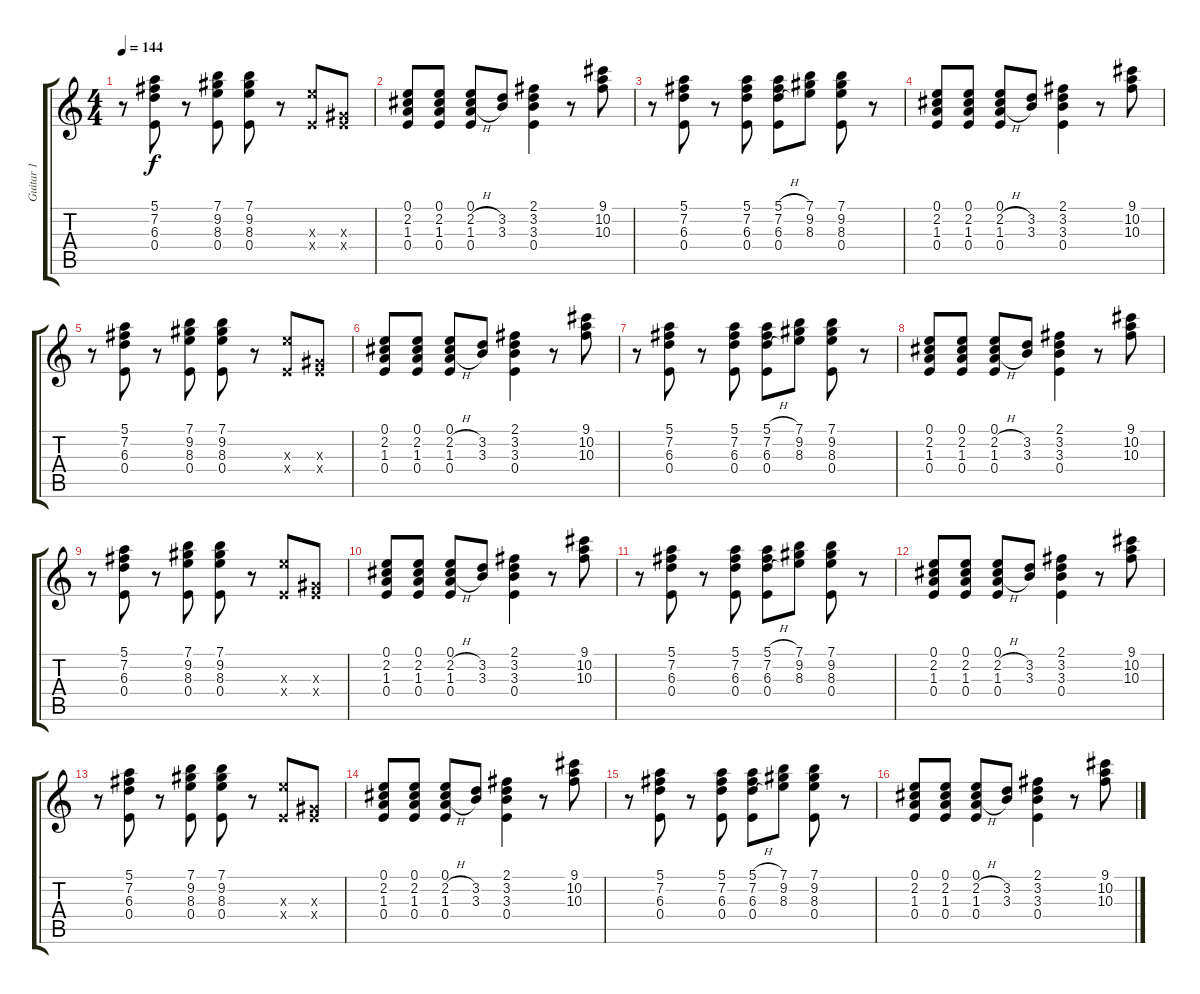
\track ("Guitar 1" "Guitar 1") {instrument acousticguitarsteel}
\staff {score tabs}
\tuning (E4 B3 Ab3 E3 B2 E2) {hide}
\ts (4 4)
\tempo 144
\clef g2
\ks c
r.8{dy f} (5.1 7.2 6.3 0.4).8 r.8 (7.1 9.2 8.3 0.4).8 (7.1 9.2 8.3 0.4).8 r.8 (8.3{x} 0.4{x}).8 (0.3{x} 0.4{x}).8 |
(0.1 2.2 1.3 0.4).8 (0.1 2.2 1.3 0.4).8 (0.1 2.2{h} 1.3{h} 0.4).8 (3.2 3.3).8 (2.1 3.2 3.3 0.4).4 r.8 (9.1 10.2 10.3).8 |
r.8 (5.1 7.2 6.3 0.4).8 r.8 (5.1 7.2 6.3 0.4).8 (5.1{h} 7.2{h} 6.3{h} 0.4).8 (7.1 9.2 8.3).8 (7.1 9.2 8.3 0.4).8 r.8 |
(0.1 2.2 1.3 0.4).8 (0.1 2.2 1.3 0.4).8 (0.1 2.2{h} 1.3{h} 0.4).8 (3.2 3.3).8 (2.1 3.2 3.3 0.4).4 r.8 (9.1 10.2 10.3).8 |
r.8 (5.1 7.2 6.3 0.4).8 r.8 (7.1 9.2 8.3 0.4).8 (7.1 9.2 8.3 0.4).8 r.8 (8.3{x} 0.4{x}).8 (0.3{x} 0.4{x}).8 |
(0.1 2.2 1.3 0.4).8 (0.1 2.2 1.3 0.4).8 (0.1 2.2{h} 1.3{h} 0.4).8 (3.2 3.3).8 (2.1 3.2 3.3 0.4).4 r.8 (9.1 10.2 10.3).8 |
r.8 (5.1 7.2 6.3 0.4).8 r.8 (5.1 7.2 6.3 0.4).8 (5.1{h} 7.2{h} 6.3{h} 0.4).8 (7.1 9.2 8.3).8 (7.1 9.2 8.3 0.4).8 r.8 |
(0.1 2.2 1.3 0.4).8 (0.1 2.2 1.3 0.4).8 (0.1 2.2{h} 1.3{h} 0.4).8 (3.2 3.3).8 (2.1 3.2 3.3 0.4).4 r.8 (9.1 10.2 10.3).8 |
r.8 (5.1 7.2 6.3 0.4).8 r.8 (7.1 9.2 8.3 0.4).8 (7.1 9.2 8.3 0.4).8 r.8 (8.3{x} 0.4{x}).8 (0.3{x} 0.4{x}).8 |
(0.1 2.2 1.3 0.4).8 (0.1 2.2 1.3 0.4).8 (0.1 2.2{h} 1.3{h} 0.4).8 (3.2 3.3).8 (2.1 3.2 3.3 0.4).4 r.8 (9.1 10.2 10.3).8 |
r.8 (5.1 7.2 6.3 0.4).8 r.8 (5.1 7.2 6.3 0.4).8 (5.1{h} 7.2{h} 6.3{h} 0.4).8 (7.1 9.2 8.3).8 (7.1 9.2 8.3 0.4).8 r.8 |
(0.1 2.2 1.3 0.4).8 (0.1 2.2 1.3 0.4).8 (0.1 2.2{h} 1.3{h} 0.4).8 (3.2 3.3).8 (2.1 3.2 3.3 0.4).4 r.8 (9.1 10.2 10.3).8 |
r.8 (5.1 7.2 6.3 0.4).8 r.8 (7.1 9.2 8.3 0.4).8 (7.1 9.2 8.3 0.4).8 r.8 (8.3{x} 0.4{x}).8 (0.3{x} 0.4{x}).8 |
(0.1 2.2 1.3 0.4).8 (0.1 2.2 1.3 0.4).8 (0.1 2.2{h} 1.3{h} 0.4).8 (3.2 3.3).8 (2.1 3.2 3.3 0.4).4 r.8 (9.1 10.2 10.3).8 |
r.8 (5.1 7.2 6.3 0.4).8 r.8 (5.1 7.2 6.3 0.4).8 (5.1{h} 7.2{h} 6.3{h} 0.4).8 (7.1 9.2 8.3).8 (7.1 9.2 8.3 0.4).8 r.8 |
(0.1 2.2 1.3 0.4).8 (0.1 2.2 1.3 0.4).8 (0.1 2.2{h} 1.3{h} 0.4).8 (3.2 3.3).8 (2.1 3.2 3.3 0.4).4 r.8 (9.1 10.2 10.3).8
